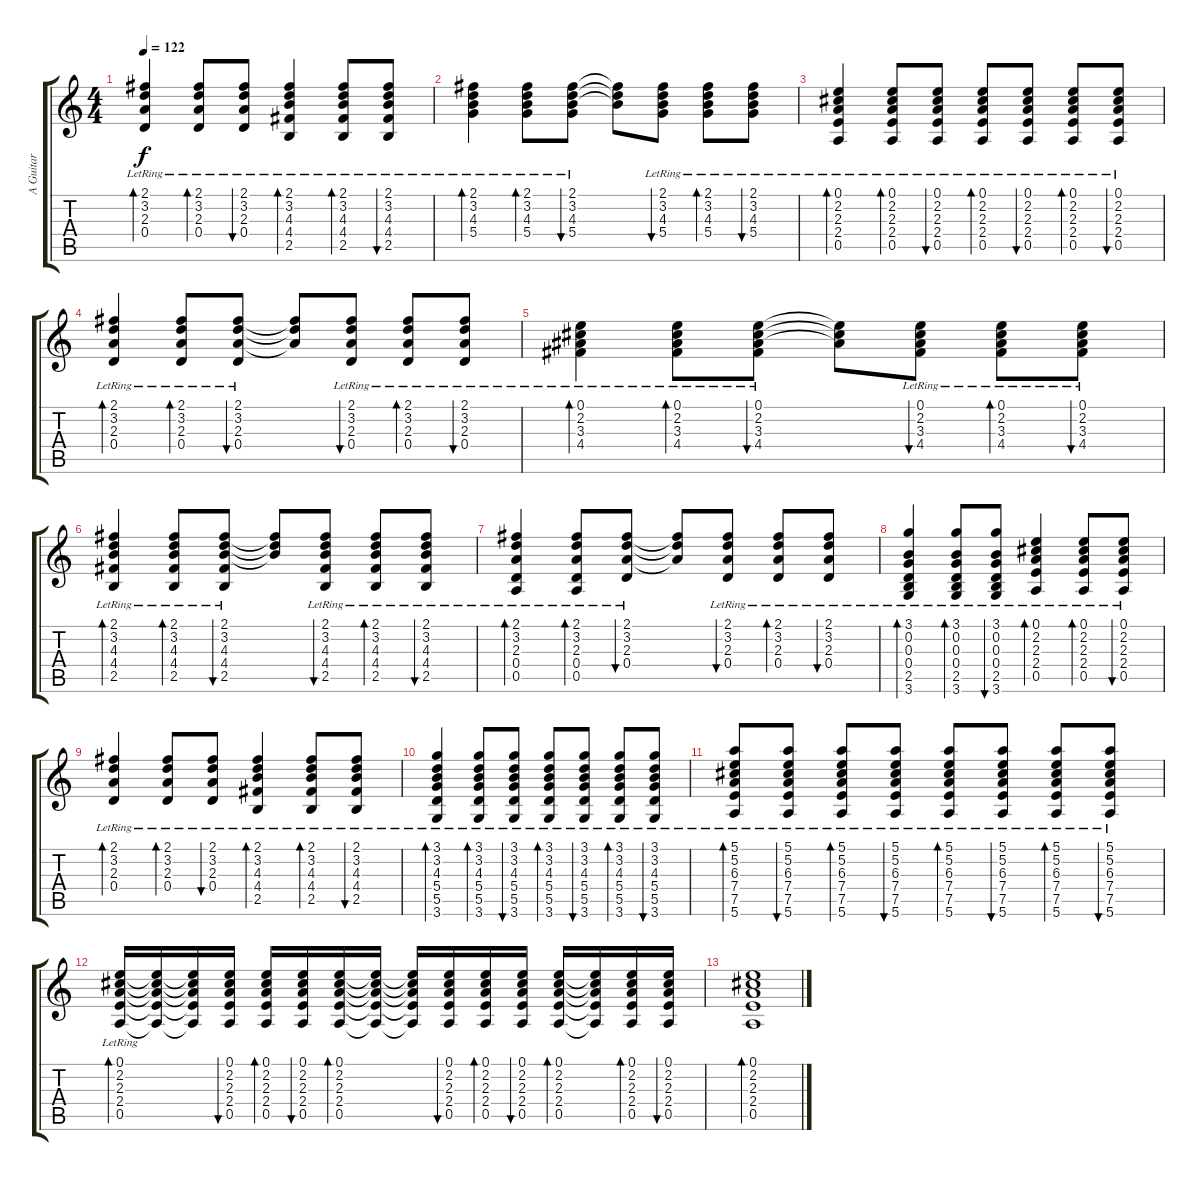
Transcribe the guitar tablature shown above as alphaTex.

\track ("A Guitar" "A Guitar") {instrument acousticguitarsteel}
\staff {score tabs}
\tuning (E4 B3 G3 D3 A2 E2) {hide}
\ts (4 4)
\tempo 122
\clef g2
\ks c
(2.1{lr} 3.2{lr} 2.3{lr} 0.4{lr}).4{bd 60 dy f} (2.1{lr} 3.2{lr} 2.3{lr} 0.4{lr}).8{bd 60} (2.1{lr} 3.2{lr} 2.3{lr} 0.4{lr}).8{bu 60} (2.1{lr} 3.2{lr} 4.3{lr} 4.4{lr} 2.5{lr}).4{bd 60} (2.1{lr} 3.2{lr} 4.3{lr} 4.4{lr} 2.5{lr}).8{bd 60} (2.1{lr} 3.2{lr} 4.3{lr} 4.4{lr} 2.5{lr}).8{bu 60} |
(2.1{lr} 3.2{lr} 4.3{lr} 5.4{lr}).4{bd 60} (2.1{lr} 3.2{lr} 4.3{lr} 5.4{lr}).8{bd 60} (2.1{lr} 3.2{lr} 4.3{lr} 5.4{lr}).8{bu 60} (2.1{t} 3.2{t} 4.3{t}).8 (2.1{lr} 3.2{lr} 4.3{lr} 5.4{lr}).8{bu 60} (2.1{lr} 3.2{lr} 4.3{lr} 5.4{lr}).8{bd 60} (2.1{lr} 3.2{lr} 4.3{lr} 5.4{lr}).8{bu 60} |
(0.1{lr} 2.2{lr} 2.3{lr} 2.4{lr} 0.5{lr}).4{bd 60} (0.1{lr} 2.2{lr} 2.3{lr} 2.4{lr} 0.5{lr}).8{bd 60} (0.1{lr} 2.2{lr} 2.3{lr} 2.4{lr} 0.5{lr}).8{bu 60} (0.1{lr} 2.2{lr} 2.3{lr} 2.4{lr} 0.5{lr}).8{bd 60} (0.1{lr} 2.2{lr} 2.3{lr} 2.4{lr} 0.5{lr}).8{bu 60} (0.1{lr} 2.2{lr} 2.3{lr} 2.4{lr} 0.5{lr}).8{bd 60} (0.1{lr} 2.2{lr} 2.3{lr} 2.4{lr} 0.5{lr}).8{bu 60} |
(2.1{lr} 3.2{lr} 2.3{lr} 0.4{lr}).4{bd 60} (2.1{lr} 3.2{lr} 2.3{lr} 0.4{lr}).8{bd 60} (2.1{lr} 3.2{lr} 2.3{lr} 0.4{lr}).8{bu 60} (2.1{t} 3.2{t} 2.3{t}).8 (2.1{lr} 3.2{lr} 2.3{lr} 0.4{lr}).8{bu 60} (2.1{lr} 3.2{lr} 2.3{lr} 0.4{lr}).8{bd 60} (2.1{lr} 3.2{lr} 2.3{lr} 0.4{lr}).8{bu 60} |
(0.1{lr} 2.2{lr} 3.3{lr} 4.4{lr}).4{bd 60} (0.1{lr} 2.2{lr} 3.3{lr} 4.4{lr}).8{bd 60} (0.1{lr} 2.2{lr} 3.3{lr} 4.4{lr}).8{bu 60} (0.1{t} 2.2{t} 3.3{t}).8 (0.1{lr} 2.2{lr} 3.3{lr} 4.4{lr}).8{bu 60} (0.1{lr} 2.2{lr} 3.3{lr} 4.4{lr}).8{bd 60} (0.1{lr} 2.2{lr} 3.3{lr} 4.4{lr}).8{bu 60} |
(2.1{lr} 3.2{lr} 4.3{lr} 4.4{lr} 2.5{lr}).4{bd 60} (2.1{lr} 3.2{lr} 4.3{lr} 4.4{lr} 2.5{lr}).8{bd 60} (2.1{lr} 3.2{lr} 4.3{lr} 4.4{lr} 2.5{lr}).8{bu 60} (2.1{t} 3.2{t} 4.3{t}).8 (2.1{lr} 3.2{lr} 4.3{lr} 4.4{lr} 2.5{lr}).8{bu 60} (2.1{lr} 3.2{lr} 4.3{lr} 4.4{lr} 2.5{lr}).8{bd 60} (2.1{lr} 3.2{lr} 4.3{lr} 4.4{lr} 2.5{lr}).8{bu 60} |
(2.1{lr} 3.2{lr} 2.3{lr} 0.4{lr} 0.5{lr}).4{bd 60} (2.1{lr} 3.2{lr} 2.3{lr} 0.4{lr} 0.5{lr}).8{bd 60} (2.1{lr} 3.2{lr} 2.3{lr} 0.4{lr}).8{bu 60} (2.1{t} 3.2{t} 2.3{t}).8 (2.1{lr} 3.2{lr} 2.3{lr} 0.4{lr}).8{bu 60} (2.1{lr} 3.2{lr} 2.3{lr} 0.4{lr}).8{bd 60} (2.1{lr} 3.2{lr} 2.3{lr} 0.4{lr}).8{bu 60} |
(3.1{lr} 0.2{lr} 0.3{lr} 0.4{lr} 2.5{lr} 3.6{lr}).4{bd 60} (3.1{lr} 0.2{lr} 0.3{lr} 0.4{lr} 2.5{lr} 3.6{lr}).8{bd 60} (3.1{lr} 0.2{lr} 0.3{lr} 0.4{lr} 2.5{lr} 3.6{lr}).8{bu 60} (0.1{lr} 2.2{lr} 2.3{lr} 2.4{lr} 0.5{lr}).4{bd 60} (0.1{lr} 2.2{lr} 2.3{lr} 2.4{lr} 0.5{lr}).8{bd 60} (0.1{lr} 2.2{lr} 2.3{lr} 2.4{lr} 0.5{lr}).8{bu 60} |
(2.1{lr} 3.2{lr} 2.3{lr} 0.4{lr}).4{bd 60} (2.1{lr} 3.2{lr} 2.3{lr} 0.4{lr}).8{bd 60} (2.1{lr} 3.2{lr} 2.3{lr} 0.4{lr}).8{bu 60} (2.1{lr} 3.2{lr} 4.3{lr} 4.4{lr} 2.5{lr}).4{bd 60} (2.1{lr} 3.2{lr} 4.3{lr} 4.4{lr} 2.5{lr}).8{bd 60} (2.1{lr} 3.2{lr} 4.3{lr} 4.4{lr} 2.5{lr}).8{bu 60} |
(3.1{lr} 3.2{lr} 4.3{lr} 5.4{lr} 5.5{lr} 3.6{lr}).4{bd 60} (3.1{lr} 3.2{lr} 4.3{lr} 5.4{lr} 5.5{lr} 3.6{lr}).8{bd 60} (3.1{lr} 3.2{lr} 4.3{lr} 5.4{lr} 5.5{lr} 3.6{lr}).8{bu 60} (3.1{lr} 3.2{lr} 4.3{lr} 5.4{lr} 5.5{lr} 3.6{lr}).8{bd 60} (3.1{lr} 3.2{lr} 4.3{lr} 5.4{lr} 5.5{lr} 3.6{lr}).8{bu 60} (3.1{lr} 3.2{lr} 4.3{lr} 5.4{lr} 5.5{lr} 3.6{lr}).8{bd 60} (3.1{lr} 3.2{lr} 4.3{lr} 5.4{lr} 5.5{lr} 3.6{lr}).8{bu 60} |
(5.1{lr} 5.2{lr} 6.3{lr} 7.4{lr} 7.5{lr} 5.6).8{bd 60} (5.1{lr} 5.2{lr} 6.3{lr} 7.4{lr} 7.5{lr} 5.6).8{bu 60} (5.1{lr} 5.2{lr} 6.3{lr} 7.4{lr} 7.5{lr} 5.6).8{bd 60} (5.1{lr} 5.2{lr} 6.3{lr} 7.4{lr} 7.5{lr} 5.6).8{bu 60} (5.1{lr} 5.2{lr} 6.3{lr} 7.4{lr} 7.5{lr} 5.6).8{bd 60} (5.1{lr} 5.2{lr} 6.3{lr} 7.4{lr} 7.5{lr} 5.6).8{bu 60} (5.1{lr} 5.2{lr} 6.3{lr} 7.4{lr} 7.5{lr} 5.6).8{bd 60} (5.1{lr} 5.2{lr} 6.3{lr} 7.4{lr} 7.5{lr} 5.6).8{bu 60} |
(0.1{lr} 2.2{lr} 2.3{lr} 2.4{lr} 0.5{lr}).16{bd 60} (0.1{t} 2.2{t} 2.3{t} 2.4{t} 0.5{t}).16 (0.1{t} 2.2{t} 2.3{t} 2.4{t} 0.5{t}).16 (0.1 2.2 2.3 2.4 0.5).16{bu 60} (0.1 2.2 2.3 2.4 0.5).16{bd 60} (0.1 2.2 2.3 2.4 0.5).16{bu 60} (0.1 2.2 2.3 2.4 0.5).16{bd 60} (0.1{t} 2.2{t} 2.3{t} 2.4{t} 0.5{t}).16 (0.1{t} 2.2{t} 2.3{t} 2.4{t} 0.5{t}).16 (0.1 2.2 2.3 2.4 0.5).16{bu 60} (0.1 2.2 2.3 2.4 0.5).16{bd 60} (0.1 2.2 2.3 2.4 0.5).16{bu 60} (0.1 2.2 2.3 2.4 0.5).16{bd 60} (0.1{t} 2.2{t} 2.3{t} 2.4{t} 0.5{t}).16 (0.1 2.2 2.3 2.4 0.5).16{bd 60} (0.1 2.2 2.3 2.4 0.5).16{bu 60} |
(0.1 2.2 2.3 2.4 0.5).1{bd 60}
